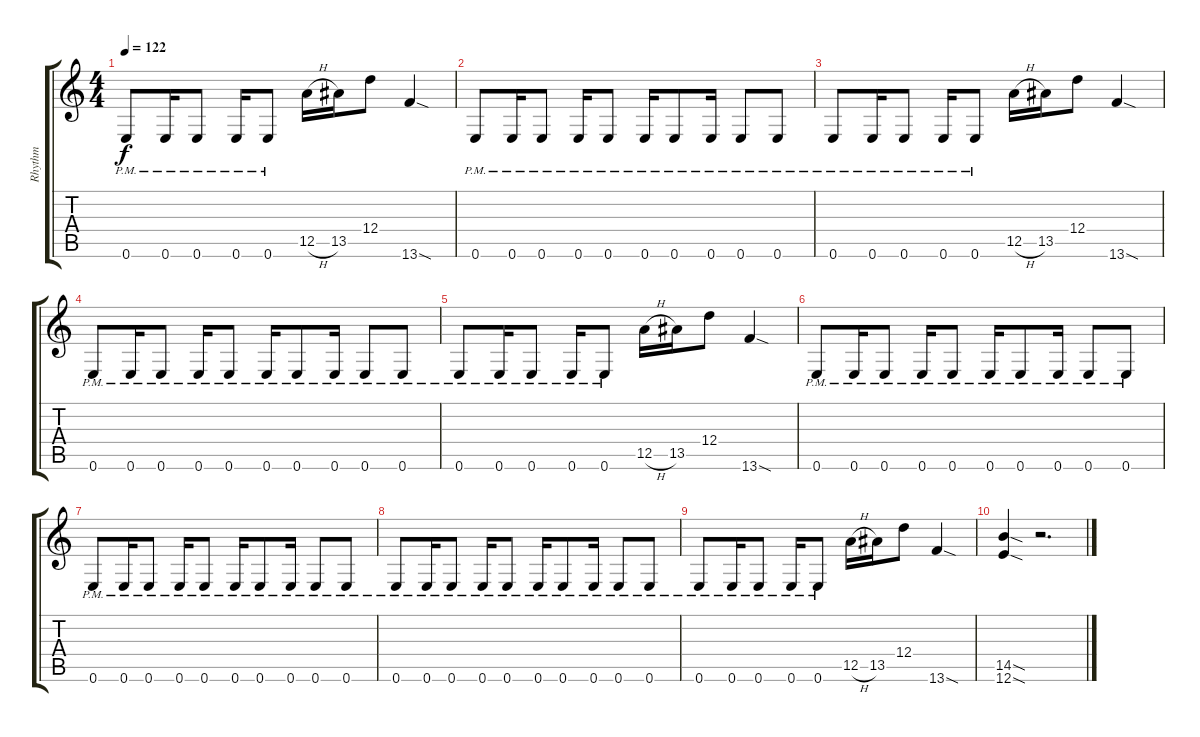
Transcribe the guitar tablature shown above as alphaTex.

\track ("Rhythm" "Rhythm") {instrument distortionguitar}
\staff {score tabs}
\tuning (E4 B3 G3 D3 A2 E2) {hide}
\ts (4 4)
\tempo 122
\clef g2
\ks c
0.6{pm}.8{dy f} 0.6{pm}.16 0.6{pm}.8 0.6{pm}.16 0.6{pm}.8 12.5{h}.16 13.5.16 12.4.8 13.6{sod}.4 |
0.6{pm}.8 0.6{pm}.16 0.6{pm}.8 0.6{pm}.16 0.6{pm}.8 0.6{pm}.16 0.6{pm}.8 0.6{pm}.16 0.6{pm}.8 0.6{pm}.8 |
0.6{pm}.8 0.6{pm}.16 0.6{pm}.8 0.6{pm}.16 0.6{pm}.8 12.5{h}.16 13.5.16 12.4.8 13.6{sod}.4 |
0.6{pm}.8 0.6{pm}.16 0.6{pm}.8 0.6{pm}.16 0.6{pm}.8 0.6{pm}.16 0.6{pm}.8 0.6{pm}.16 0.6{pm}.8 0.6{pm}.8 |
0.6{pm}.8 0.6{pm}.16 0.6{pm}.8 0.6{pm}.16 0.6{pm}.8 12.5{h}.16 13.5.16 12.4.8 13.6{sod}.4 |
0.6{pm}.8 0.6{pm}.16 0.6{pm}.8 0.6{pm}.16 0.6{pm}.8 0.6{pm}.16 0.6{pm}.8 0.6{pm}.16 0.6{pm}.8 0.6{pm}.8 |
0.6{pm}.8 0.6{pm}.16 0.6{pm}.8 0.6{pm}.16 0.6{pm}.8 0.6{pm}.16 0.6{pm}.8 0.6{pm}.16 0.6{pm}.8 0.6{pm}.8 |
0.6{pm}.8 0.6{pm}.16 0.6{pm}.8 0.6{pm}.16 0.6{pm}.8 0.6{pm}.16 0.6{pm}.8 0.6{pm}.16 0.6{pm}.8 0.6{pm}.8 |
0.6{pm}.8 0.6{pm}.16 0.6{pm}.8 0.6{pm}.16 0.6{pm}.8 12.5{h}.16 13.5.16 12.4.8 13.6{sod}.4 |
(14.5{sod} 12.6{sod}).4 r.2{d}
